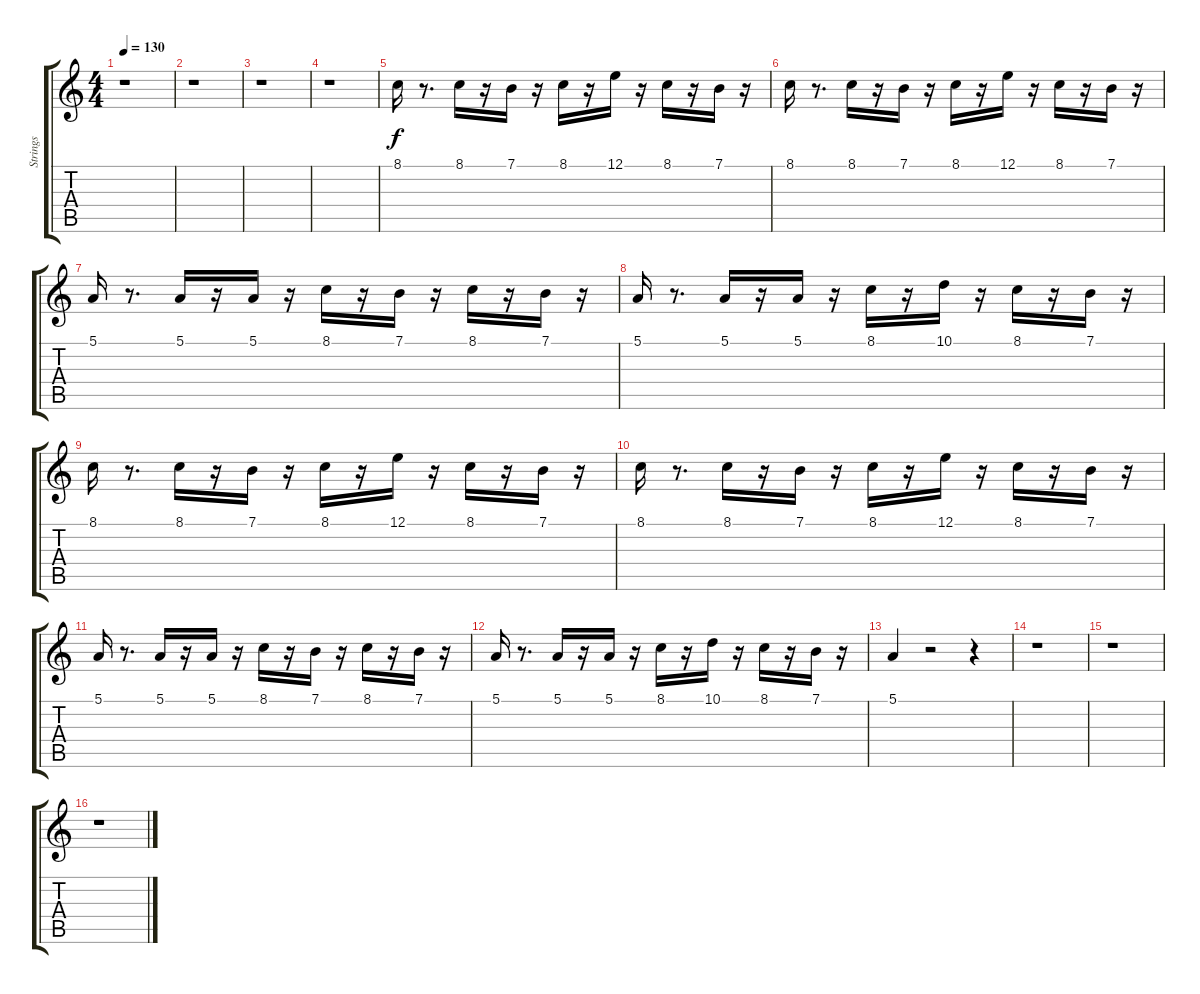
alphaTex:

\track ("Strings" "Strings") {instrument pizzicatostrings}
\staff {score tabs}
\tuning (E4 B3 G3 D3 A2 E2) {hide}
\ts (4 4)
\tempo 130
\clef g2
\ks c
r.1{dy f} |
r.1 |
r.1 |
r.1 |
8.1.16 r.8{d} 8.1.16 r.16 7.1.16 r.16 8.1.16 r.16 12.1.16 r.16 8.1.16 r.16 7.1.16 r.16 |
8.1.16 r.8{d} 8.1.16 r.16 7.1.16 r.16 8.1.16 r.16 12.1.16 r.16 8.1.16 r.16 7.1.16 r.16 |
5.1.16 r.8{d} 5.1.16 r.16 5.1.16 r.16 8.1.16 r.16 7.1.16 r.16 8.1.16 r.16 7.1.16 r.16 |
5.1.16 r.8{d} 5.1.16 r.16 5.1.16 r.16 8.1.16 r.16 10.1.16 r.16 8.1.16 r.16 7.1.16 r.16 |
8.1.16 r.8{d} 8.1.16 r.16 7.1.16 r.16 8.1.16 r.16 12.1.16 r.16 8.1.16 r.16 7.1.16 r.16 |
8.1.16 r.8{d} 8.1.16 r.16 7.1.16 r.16 8.1.16 r.16 12.1.16 r.16 8.1.16 r.16 7.1.16 r.16 |
5.1.16 r.8{d} 5.1.16 r.16 5.1.16 r.16 8.1.16 r.16 7.1.16 r.16 8.1.16 r.16 7.1.16 r.16 |
5.1.16 r.8{d} 5.1.16 r.16 5.1.16 r.16 8.1.16 r.16 10.1.16 r.16 8.1.16 r.16 7.1.16 r.16 |
5.1.4 r.2 r.4 |
r.1 |
r.1 |
r.1
